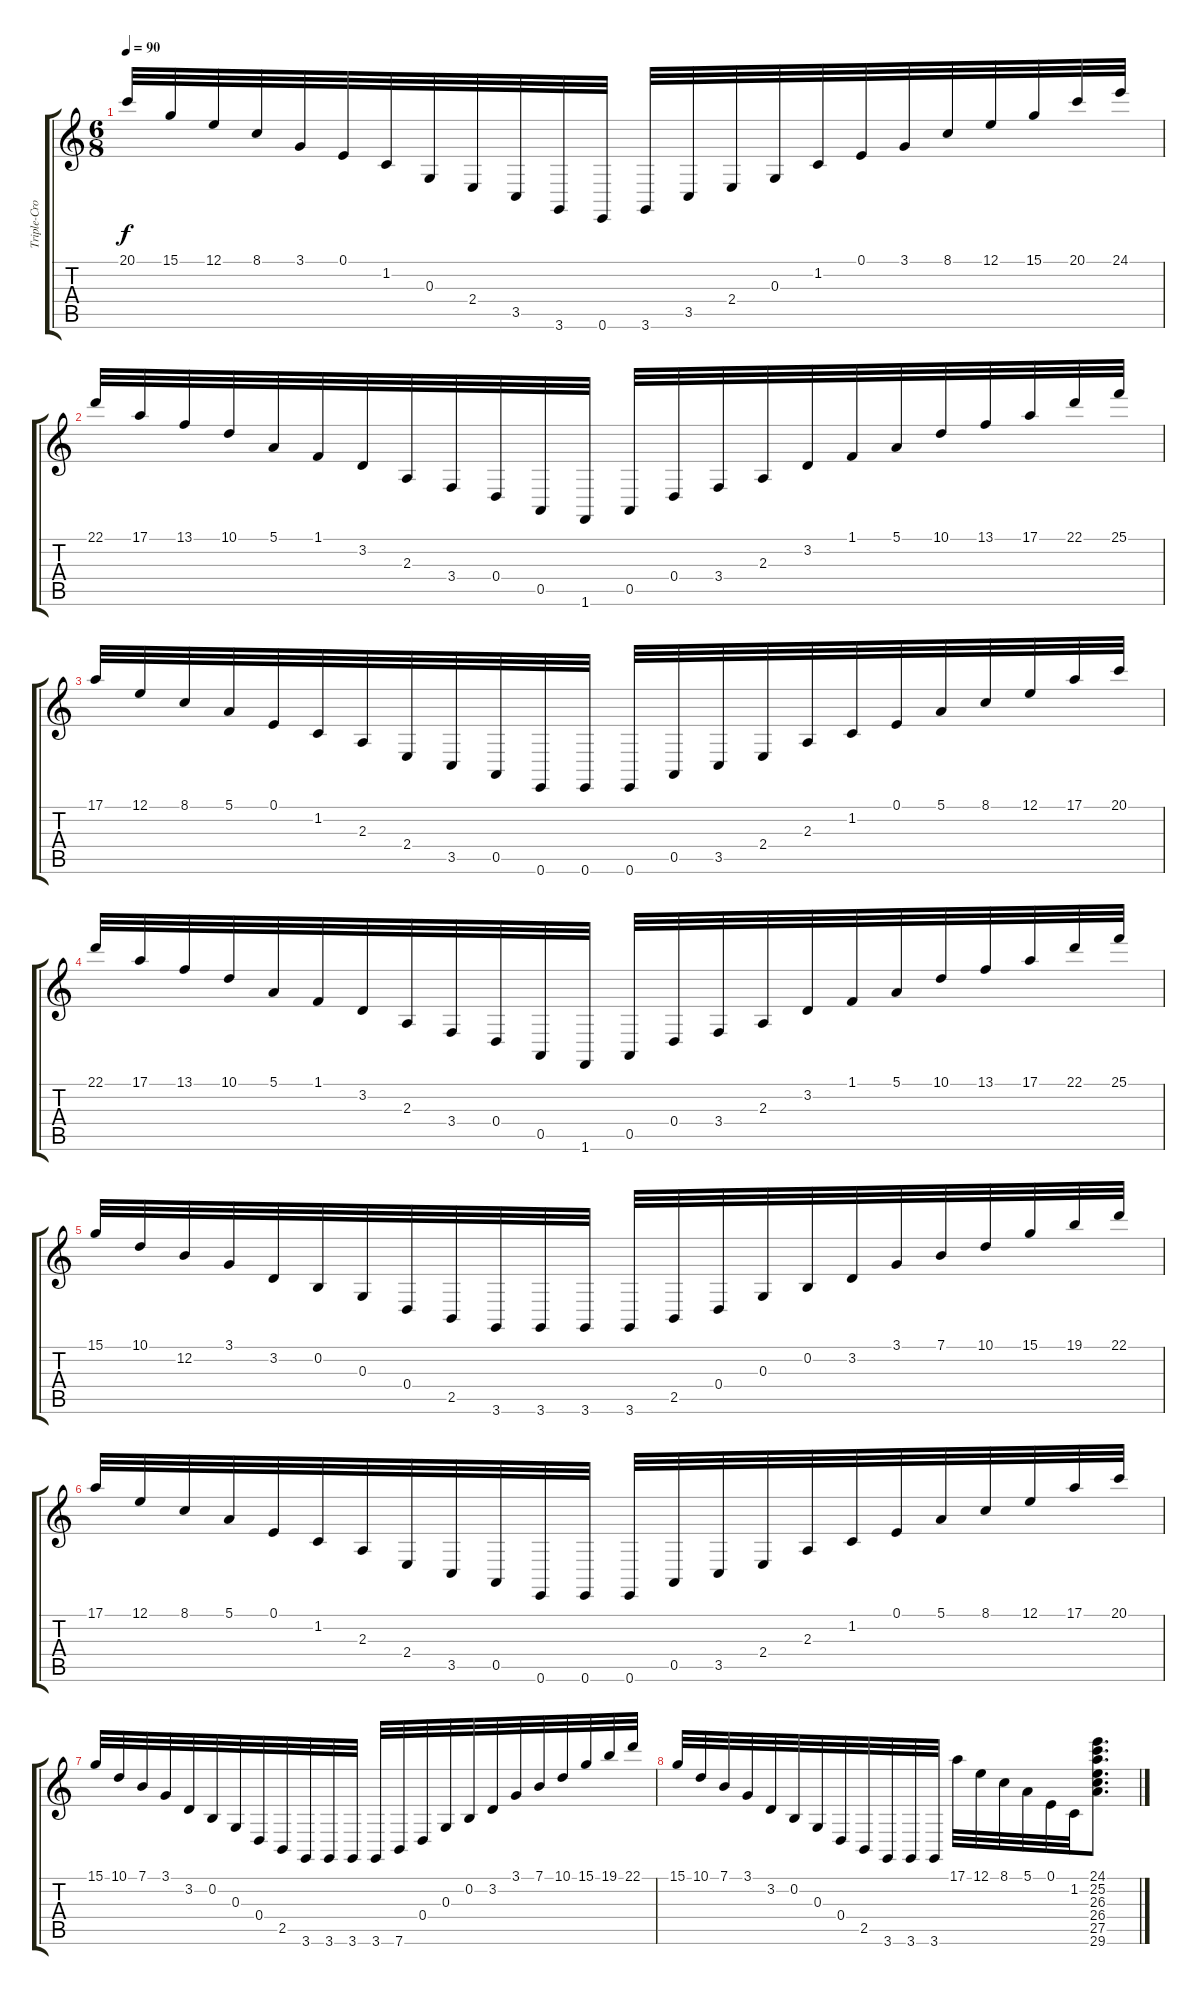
\track ("Triple-Croche" "Triple-Cro") {solo instrument drawbarorgan}
\staff {score tabs}
\tuning (E4 B3 G3 D3 A2 E2) {hide}
\ts (6 8)
\tempo 90
\clef g2
\ks c
20.1.32{dy f} 15.1.32 12.1.32 8.1.32 3.1.32 0.1.32 1.2.32 0.3.32 2.4.32 3.5.32 3.6.32 0.6.32 3.6.32 3.5.32 2.4.32 0.3.32 1.2.32 0.1.32 3.1.32 8.1.32 12.1.32 15.1.32 20.1.32 24.1.32 |
22.1.32 17.1.32 13.1.32 10.1.32 5.1.32 1.1.32 3.2.32 2.3.32 3.4.32 0.4.32 0.5.32 1.6.32 0.5.32 0.4.32 3.4.32 2.3.32 3.2.32 1.1.32 5.1.32 10.1.32 13.1.32 17.1.32 22.1.32 25.1.32 |
17.1.32 12.1.32 8.1.32 5.1.32 0.1.32 1.2.32 2.3.32 2.4.32 3.5.32 0.5.32 0.6.32 0.6.32 0.6.32 0.5.32 3.5.32 2.4.32 2.3.32 1.2.32 0.1.32 5.1.32 8.1.32 12.1.32 17.1.32 20.1.32 |
22.1.32 17.1.32 13.1.32 10.1.32 5.1.32 1.1.32 3.2.32 2.3.32 3.4.32 0.4.32 0.5.32 1.6.32 0.5.32 0.4.32 3.4.32 2.3.32 3.2.32 1.1.32 5.1.32 10.1.32 13.1.32 17.1.32 22.1.32 25.1.32 |
15.1.32 10.1.32 12.2.32 3.1.32 3.2.32 0.2.32 0.3.32 0.4.32 2.5.32 3.6.32 3.6.32 3.6.32 3.6.32 2.5.32 0.4.32 0.3.32 0.2.32 3.2.32 3.1.32 7.1.32 10.1.32 15.1.32 19.1.32 22.1.32 |
17.1.32 12.1.32 8.1.32 5.1.32 0.1.32 1.2.32 2.3.32 2.4.32 3.5.32 0.5.32 0.6.32 0.6.32 0.6.32 0.5.32 3.5.32 2.4.32 2.3.32 1.2.32 0.1.32 5.1.32 8.1.32 12.1.32 17.1.32 20.1.32 |
15.1.32 10.1.32 7.1.32 3.1.32 3.2.32 0.2.32 0.3.32 0.4.32 2.5.32 3.6.32 3.6.32 3.6.32 3.6.32 7.6.32 0.4.32 0.3.32 0.2.32 3.2.32 3.1.32 7.1.32 10.1.32 15.1.32 19.1.32 22.1.32 |
15.1.32 10.1.32 7.1.32 3.1.32 3.2.32 0.2.32 0.3.32 0.4.32 2.5.32 3.6.32 3.6.32 3.6.32 17.1.32 12.1.32 8.1.32 5.1.32 0.1.32 1.2.32 (24.1 25.2 26.3 26.4 27.5 29.6).8{d}
